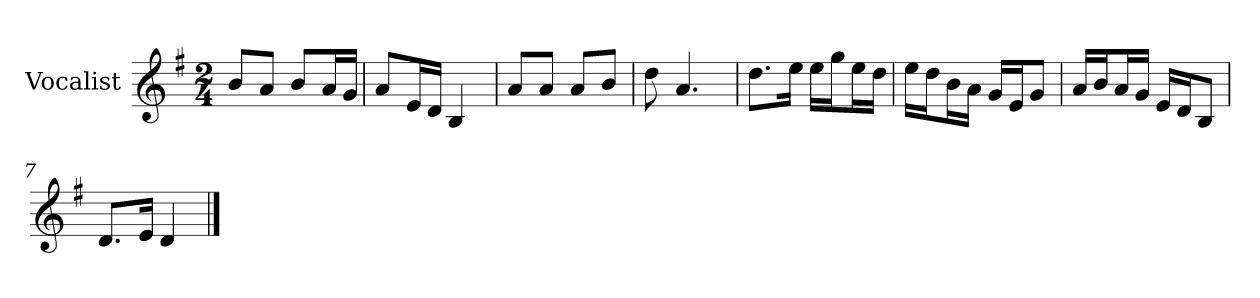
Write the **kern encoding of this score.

**kern
*part1
*staff1
*I"Vocalist
*k[f#]
*G:
*M2/4
=
8bL
8aJ
8bL
16aL
16gJJ
=1
8aL
16eL
16dJJ
4B
=2
8aL
8aJ
8aL
8bJ
=3
8dd
4.a
=4
8.ddL
16eeJk
16eeLL
16ggJ
16eeL
16ddJJ
=5
16eeLL
16ddJ
16bL
16aJJ
16gLL
16eJ
8gJ
=6
16aLL
16bJ
16aL
16gJJ
16eLL
16dJ
8BJ
=7
8.dL
16eJk
4d
==
*-
